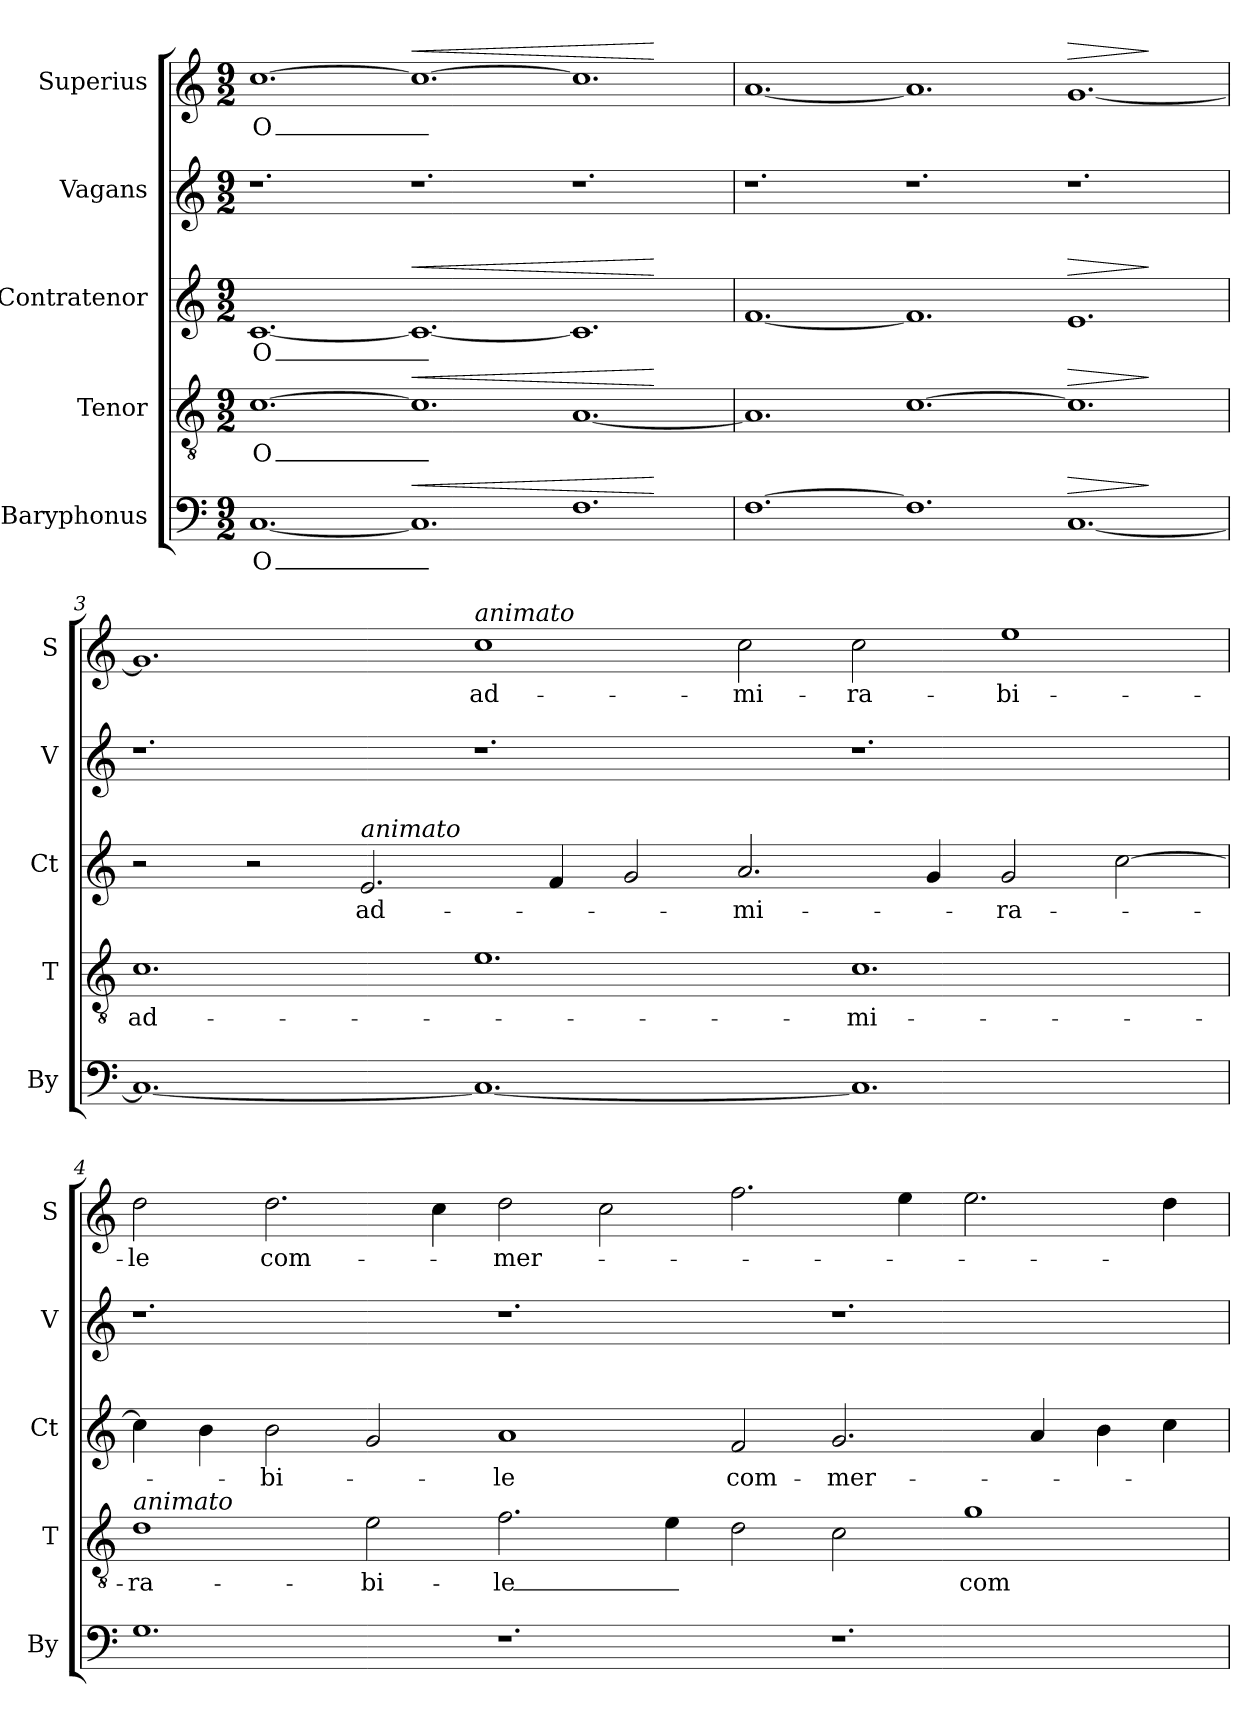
**kern	**text	**dynam	**kern	**text	**dynam	**kern	**text	**dynam	**kern	**kern	**text	**dynam
*part5	*part5	*part5	*part4	*part4	*part4	*part3	*part3	*part3	*part2	*part1	*part1	*part1
*staff5	*staff5	*staff5	*staff4	*staff4	*staff4	*staff3	*staff3	*staff3	*staff2	*staff1	*staff1	*staff1
*I"Baryphonus	*	*	*I"Tenor	*	*	*I"Contratenor	*	*	*I"Vagans	*I"Superius	*	*
*I'By	*	*	*I'T	*	*	*I'Ct	*	*	*I'V	*I'S	*	*
*clefF4	*	*	*clefGv2	*	*	*clefG2	*	*	*clefG2	*clefG2	*	*
*k[]	*	*	*k[]	*	*	*k[]	*	*	*k[]	*k[]	*	*
*M9/2	*	*	*M9/2	*	*	*M9/2	*	*	*M9/2	*M9/2	*	*
*MM228	*	*	*MM228	*	*	*MM228	*	*	*MM228	*MM228	*	*
=1	=1	=1	=1	=1	=1	=1	=1	=1	=1	=1	=1	=1
[1.C	O_	.	[1.c	O_	.	[1.c	O_	.	1.r	[1.cc	O_	.
!	!	!LO:HP:a	!	!	!LO:HP:a	!	!	!LO:HP:a	!	!	!	!LO:HP:a
1.C]	_	<	1.c]	_	<	1.c_	_	<	1.r	1.cc_	_	<
1.F	_	.	[1.A	_	.	1.c]	_	.	1.r	1.cc]	_	.
.	.	[	.	.	[	.	.	[	.	.	.	[
=2	=2	=2	=2	=2	=2	=2	=2	=2	=2	=2	=2	=2
[1.F	_	.	1.A]	_	.	[1.f	_	.	1.r	[1.a	_	.
1.F]	_	.	[1.c	_	.	1.f]	_	.	1.r	1.a]	_	.
!	!	!LO:HP:a	!	!	!LO:HP:a	!	!	!LO:HP:a	!	!	!	!LO:HP:a
[1.C	_	>	1.c]	_	>	1.e	_	>	1.r	[1.g	_	>
.	.	]	.	.	]	.	.	]	.	.	.	]
=3	=3	=3	=3	=3	=3	=3	=3	=3	=3	=3	=3	=3
1.C_	_	.	1.c	ad-	.	2r	.	.	1.r	1.g]	_	.
.	.	.	.	.	.	2r	.	.	.	.	.	.
!	!	!	!	!	!	!LO:TX:a:i:t=animato	!	!	!	!	!	!
.	.	.	.	.	.	2.e/	ad-	.	.	.	.	.
!	!	!	!	!	!	!	!	!	!	!LO:TX:a:i:t=animato	!	!
1.C_	_	.	1.e	.	.	.	.	.	1.r	1cc	ad-	.
.	.	.	.	.	.	4f/	.	.	.	.	.	.
.	.	.	.	.	.	2g/	.	.	.	.	.	.
.	.	.	.	.	.	2.a/	-mi-	.	.	2cc\	-mi-	.
1.C]	_	.	1.c	-mi-	.	.	.	.	1.r	2cc\	-ra-	.
.	.	.	.	.	.	4g/	.	.	.	.	.	.
.	.	.	.	.	.	2g/	-ra-	.	.	1ee	-bi-	.
.	.	.	.	.	.	[2cc\	.	.	.	.	.	.
=4	=4	=4	=4	=4	=4	=4	=4	=4	=4	=4	=4	=4
!	!	!	!LO:TX:a:i:t=animato	!	!	!	!	!	!	!	!	!
1.G	_	.	1d	-ra-	.	4cc\]	.	.	1.r	2dd\	-le	.
.	.	.	.	.	.	4b\	.	.	.	.	.	.
.	.	.	.	.	.	2b\	-bi-	.	.	2.dd\	com-	.
.	.	.	2e\	-bi-	.	2g/	.	.	.	.	.	.
.	.	.	.	.	.	.	.	.	.	4cc\	.	.
1.r	.	.	2.f\	-le_	.	1a	-le	.	1.r	2dd\	-mer-	.
.	.	.	.	.	.	.	.	.	.	2cc\	.	.
.	.	.	4e\	_	.	.	.	.	.	.	.	.
.	.	.	2d\	_	.	2f/	com-	.	.	2.ff\	.	.
1.r	.	.	2c\	_	.	2.g/	-mer-	.	1.r	.	.	.
.	.	.	.	.	.	.	.	.	.	4ee\	.	.
.	.	.	1g	com-	.	.	.	.	.	2.ee\	.	.
.	.	.	.	.	.	4a/	.	.	.	.	.	.
.	.	.	.	.	.	4b\	.	.	.	.	.	.
.	.	.	.	.	.	4cc\	.	.	.	4dd\	.	.
=	=	=	=	=	=	=	=	=	=	=	=	=
*-	*-	*-	*-	*-	*-	*-	*-	*-	*-	*-	*-	*-
